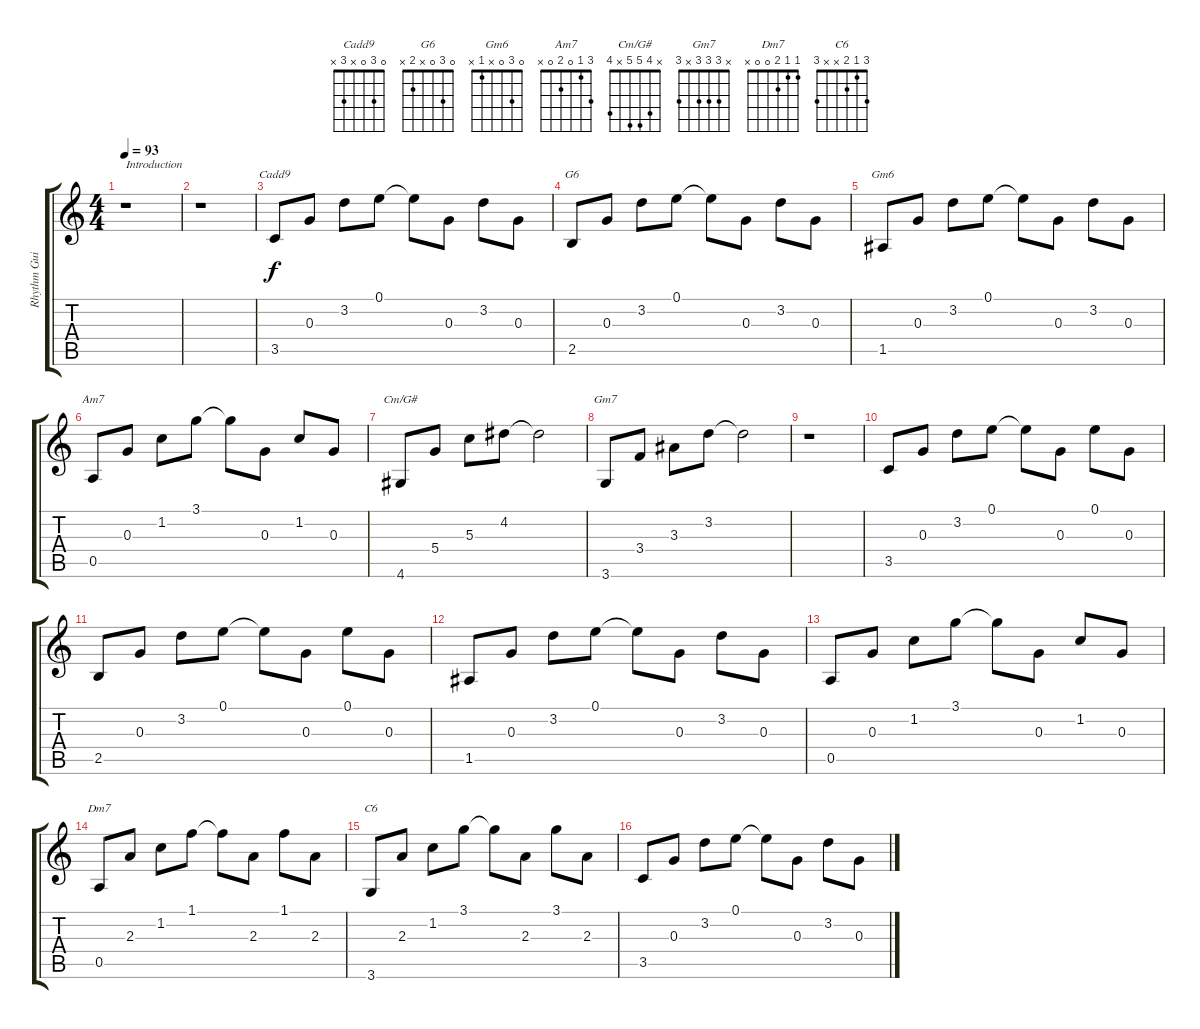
\track ("Rhythm Guitar" "Rhythm Gui") {instrument acousticguitarsteel}
\staff {score tabs}
\tuning (E4 B3 G3 D3 A2 E2) {hide}
\chord ("Cadd9" 0 3 0 x 3 x)
\chord ("G6" 0 3 0 x 2 x)
\chord ("Gm6" 0 3 0 x 1 x)
\chord ("Am7" 3 1 0 2 0 x)
\chord ("Cm/G#" x 4 5 5 x 4)
\chord ("Gm7" x 3 3 3 x 3)
\chord ("Dm7" 1 1 2 0 0 x)
\chord ("C6" 3 1 2 x x 3)
\ts (4 4)
\tempo 93
\clef g2
\ks c
r.1{txt "Introduction" dy f instrument acousticguitarsteel} |
r.1 |
3.5.8{ch "Cadd9"} 0.3.8 3.2.8 0.1.8 0.1{t}.8 0.3.8 3.2.8 0.3.8 |
2.5.8{ch "G6"} 0.3.8 3.2.8 0.1.8 0.1{t}.8 0.3.8 3.2.8 0.3.8 |
1.5.8{ch "Gm6"} 0.3.8 3.2.8 0.1.8 0.1{t}.8 0.3.8 3.2.8 0.3.8 |
0.5.8{ch "Am7"} 0.3.8 1.2.8 3.1.8 3.1{t}.8 0.3.8 1.2.8 0.3.8 |
4.6.8{ch "Cm/G#"} 5.4.8 5.3.8 4.2.8 4.2{t}.2 |
3.6.8{ch "Gm7"} 3.4.8 3.3.8 3.2.8 3.2{t}.2 |
r.1 |
3.5.8 0.3.8 3.2.8 0.1.8 0.1{t}.8 0.3.8 0.1.8 0.3.8 |
2.5.8 0.3.8 3.2.8 0.1.8 0.1{t}.8 0.3.8 0.1.8 0.3.8 |
1.5.8 0.3.8 3.2.8 0.1.8 0.1{t}.8 0.3.8 3.2.8 0.3.8 |
0.5.8 0.3.8 1.2.8 3.1.8 3.1{t}.8 0.3.8 1.2.8 0.3.8 |
0.5.8{ch "Dm7"} 2.3.8 1.2.8 1.1.8 1.1{t}.8 2.3.8 1.1.8 2.3.8 |
3.6.8{ch "C6"} 2.3.8 1.2.8 3.1.8 3.1{t}.8 2.3.8 3.1.8 2.3.8 |
3.5.8 0.3.8 3.2.8 0.1.8 0.1{t}.8 0.3.8 3.2.8 0.3.8
